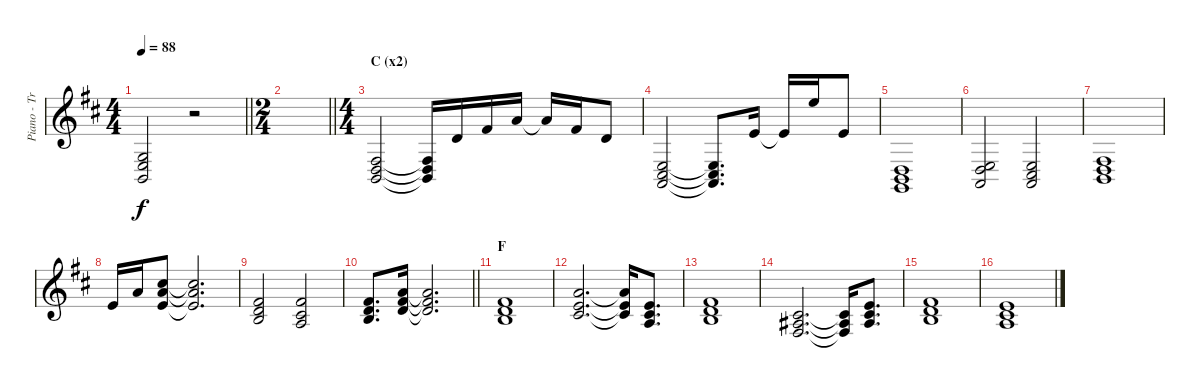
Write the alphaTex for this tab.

\track ("Piano - Treble" "Piano - Tr") {instrument acousticgrandpiano}
\staff {score}
\tuning (E4 B3 G3 D3 A2 E2 B1) {hide}
\ts (4 4)
\tempo 88
\clef g2
\barLineRight lightlight
\ks d
(0.3 2.4 2.5).2{dy f} r.2 |
\ts (2 4)
\barLineRight lightlight
|
\ts (4 4)
\section ("" "C (x2)")
(4.4 5.5 7.6).2 (4.4{t} 5.5{t} 7.6{t}).16 3.2.16 2.1.16 5.1.16 5.1{t}.16 2.1.16 3.2.8 |
(2.4 4.5 5.6).2 (2.4{t} 4.5{t} 5.6{t}).8{d} 0.1.16 0.1{t}.16 12.1.16 0.1.8 |
(0.4 2.5 3.6).1 |
(2.4 5.5 5.6).2 (2.4 4.5 5.6).2 |
(4.4 5.5 7.6).1 |
9.3.16 10.2.16 (9.1 10.2 9.3).8 (9.1{t} 10.2{t} 9.3{t}).2{d} |
(2.1 3.2 4.3).2 (2.1 2.2 2.3).2 |
\barLineRight lightlight
(2.1 3.2 4.3).8{d} (5.1 7.2 7.3).16 (5.1{t} 7.2{t} 7.3{t}).2{d} |
\section ("" "F")
(2.1 3.2 4.3).1 |
(5.1 5.2 6.3).2{d} (5.1{t} 5.2{t} 6.3{t}).16 (0.1 2.2 2.3).8{d} |
(2.1 3.2 4.3).1 |
(2.2 3.3 4.4).2{d} (2.2{t} 3.3{t} 4.4{t}).16 (0.1 2.2 3.3).8{d} |
(2.1 3.2 4.3).1 |
(0.1 2.2 2.3).1
